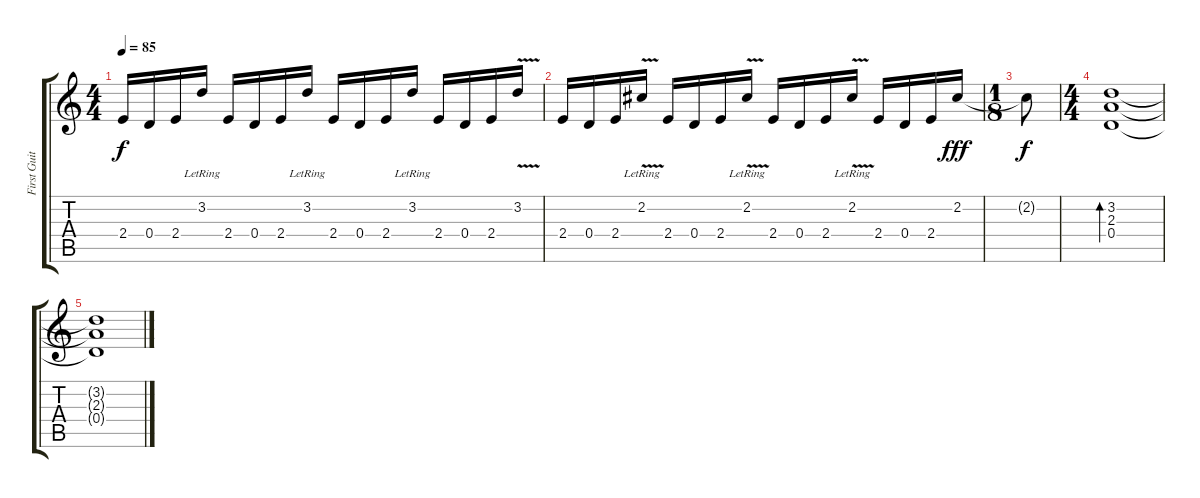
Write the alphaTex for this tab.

\track ("First Guitar" "First Guit") {instrument electricguitarjazz}
\staff {score tabs}
\tuning (E4 B3 G3 D3 A2 E2) {hide}
\ts (4 4)
\tempo 85
\clef g2
\ks c
2.4.16{dy f} 0.4.16 2.4.16 3.2{lr}.16 2.4.16 0.4.16 2.4.16 3.2{lr}.16 2.4.16 0.4.16 2.4.16 3.2{lr}.16 2.4.16 0.4.16 2.4.16 3.2{v}.16 |
2.4.16 0.4.16 2.4.16 2.2{v lr}.16 2.4.16 0.4.16 2.4.16 2.2{v lr}.16 2.4.16 0.4.16 2.4.16 2.2{v lr}.16 2.4.16 0.4.16 2.4.16 2.2.16{dy fff} |
\ts (1 8)
2.2{t}.8{dy f} |
\ts (4 4)
(3.2 2.3 0.4).1{bd 240} |
(3.2{t} 2.3{t} 0.4{t}).1
